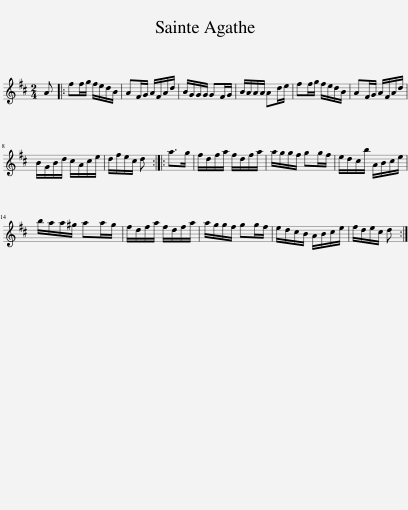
X:1
L:1/8
M:2/4
I:linebreak $
K:D
V:1 treble
V:1
 A |: ff/g/ f/e/d/B/ | AF/G/ A/F/A/d/ | B/G/G/G/ GF/G/ | B/A/A/A/ Ad/e/ | %5
 ff/g/ f/e/d/B/ | AF/G/ A/F/A/d/ |$ B/G/B/d/ c/A/c/e/ | d/f/e/c/ d :: a>g | %10
 f/d/f/a/ f/d/f/a/ | a/g/g/f/ gg/f/ | e/d/c/b/ A/B/c/e/ |$ b/a/a/^g/ aa/g/ | f/d/f/a/ f/d/f/a/ | %15
 a/g/g/f/ gg/f/ | e/d/c/B/ A/B/c/e/ | f/d/e/c/ d :| %18
